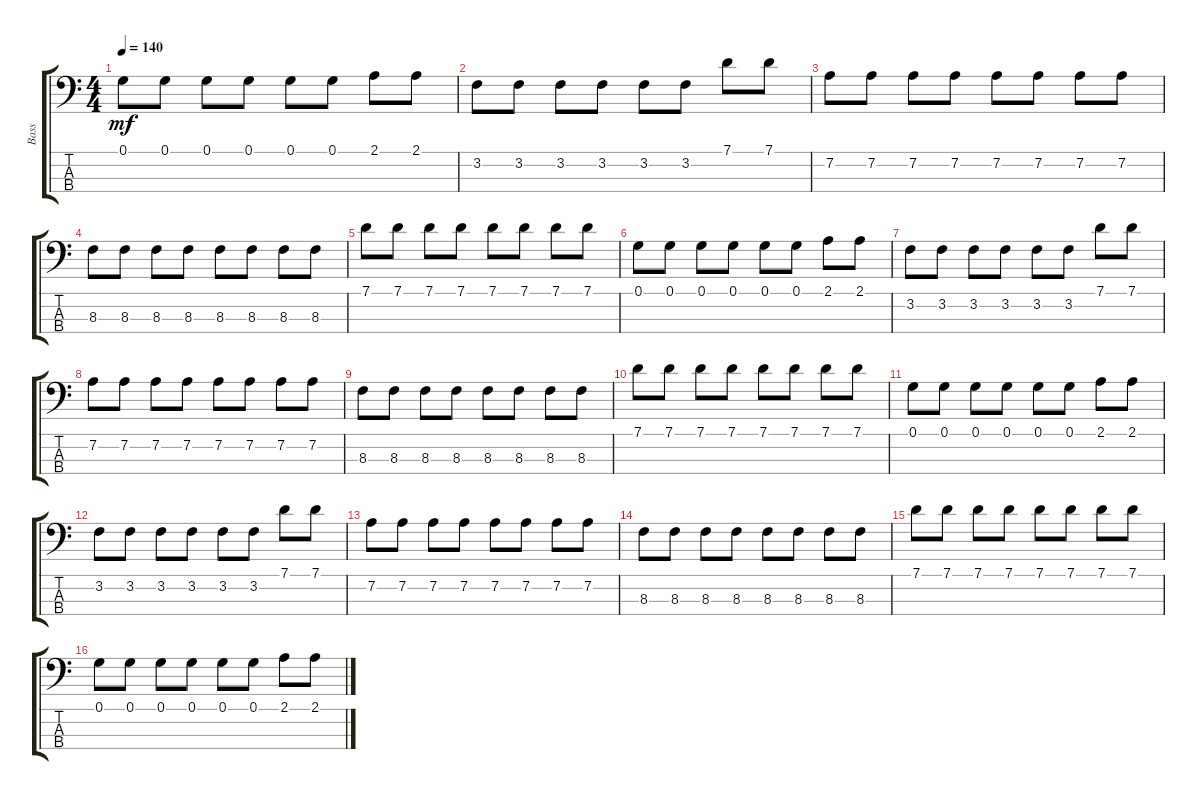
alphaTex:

\track ("Bass" "Bass") {instrument electricbassfinger}
\staff {score tabs}
\tuning (G2 D2 A1 E1) {hide}
\ts (4 4)
\tempo 140
\clef f4
\ks c
0.1.8{dy mf} 0.1.8 0.1.8 0.1.8 0.1.8 0.1.8 2.1.8 2.1.8 |
3.2.8 3.2.8 3.2.8 3.2.8 3.2.8 3.2.8 7.1.8 7.1.8 |
7.2.8 7.2.8 7.2.8 7.2.8 7.2.8 7.2.8 7.2.8 7.2.8 |
8.3.8 8.3.8 8.3.8 8.3.8 8.3.8 8.3.8 8.3.8 8.3.8 |
7.1.8 7.1.8 7.1.8 7.1.8 7.1.8 7.1.8 7.1.8 7.1.8 |
0.1.8 0.1.8 0.1.8 0.1.8 0.1.8 0.1.8 2.1.8 2.1.8 |
3.2.8 3.2.8 3.2.8 3.2.8 3.2.8 3.2.8 7.1.8 7.1.8 |
7.2.8 7.2.8 7.2.8 7.2.8 7.2.8 7.2.8 7.2.8 7.2.8 |
8.3.8 8.3.8 8.3.8 8.3.8 8.3.8 8.3.8 8.3.8 8.3.8 |
7.1.8 7.1.8 7.1.8 7.1.8 7.1.8 7.1.8 7.1.8 7.1.8 |
0.1.8 0.1.8 0.1.8 0.1.8 0.1.8 0.1.8 2.1.8 2.1.8 |
3.2.8 3.2.8 3.2.8 3.2.8 3.2.8 3.2.8 7.1.8 7.1.8 |
7.2.8 7.2.8 7.2.8 7.2.8 7.2.8 7.2.8 7.2.8 7.2.8 |
8.3.8 8.3.8 8.3.8 8.3.8 8.3.8 8.3.8 8.3.8 8.3.8 |
7.1.8 7.1.8 7.1.8 7.1.8 7.1.8 7.1.8 7.1.8 7.1.8 |
0.1.8 0.1.8 0.1.8 0.1.8 0.1.8 0.1.8 2.1.8 2.1.8
